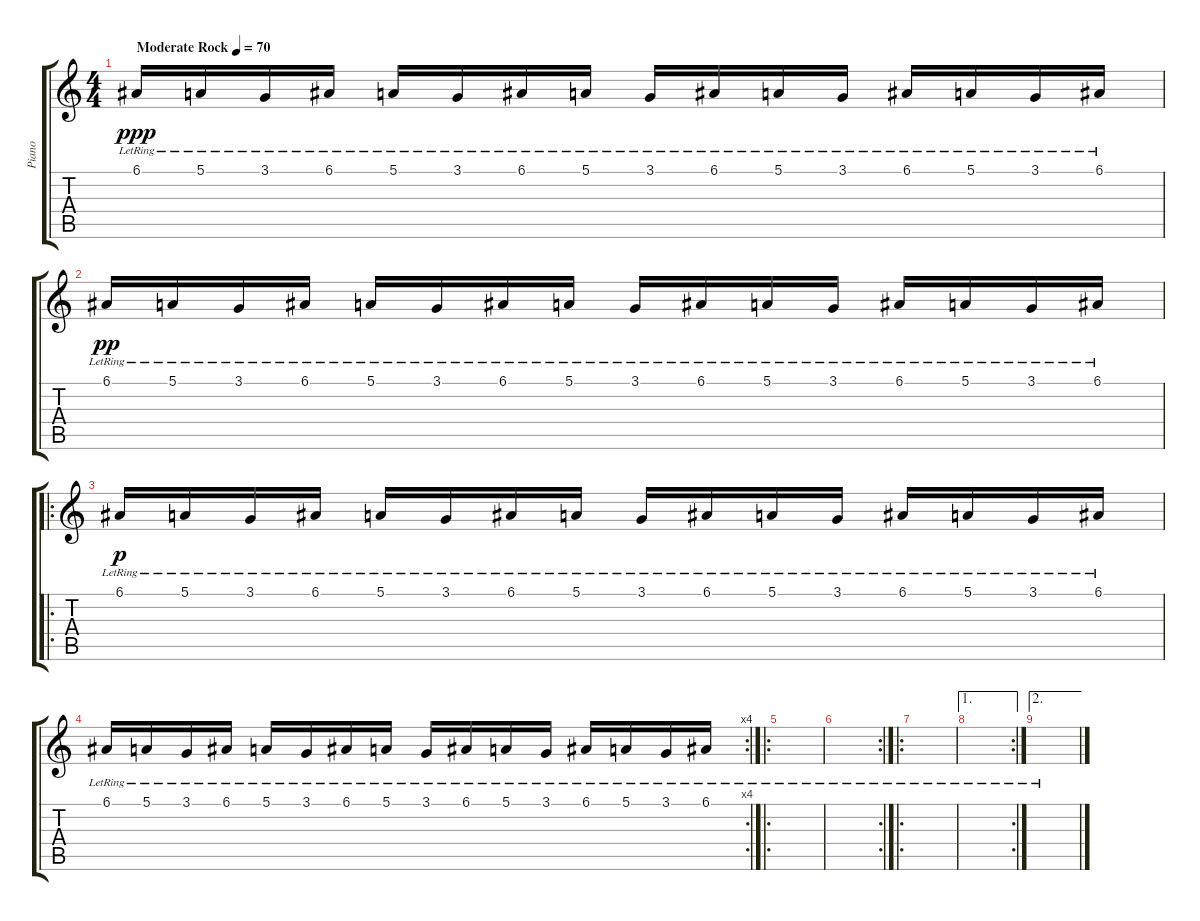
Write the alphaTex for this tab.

\track ("Piano" "Piano") {instrument brightacousticpiano}
\staff {score tabs}
\tuning (E4 B3 G3 D3 A2 E2) {hide}
\ts (4 4)
\tempo (70 "Moderate Rock")
\clef g2
\ks c
6.1{lr}.16{dy ppp instrument brightacousticpiano} 5.1{lr}.16 3.1{lr}.16 6.1{lr}.16 5.1{lr}.16 3.1{lr}.16 6.1{lr}.16 5.1{lr}.16 3.1{lr}.16 6.1{lr}.16 5.1{lr}.16 3.1{lr}.16 6.1{lr}.16 5.1{lr}.16 3.1{lr}.16 6.1{lr}.16 |
6.1{lr}.16{dy pp} 5.1{lr}.16 3.1{lr}.16 6.1{lr}.16 5.1{lr}.16 3.1{lr}.16 6.1{lr}.16 5.1{lr}.16 3.1{lr}.16 6.1{lr}.16 5.1{lr}.16 3.1{lr}.16 6.1{lr}.16 5.1{lr}.16 3.1{lr}.16 6.1{lr}.16 |
\ro
6.1{lr}.16{dy p} 5.1{lr}.16 3.1{lr}.16 6.1{lr}.16 5.1{lr}.16 3.1{lr}.16 6.1{lr}.16 5.1{lr}.16 3.1{lr}.16 6.1{lr}.16 5.1{lr}.16 3.1{lr}.16 6.1{lr}.16 5.1{lr}.16 3.1{lr}.16 6.1{lr}.16 |
\rc 4
6.1{lr}.16 5.1{lr}.16 3.1{lr}.16 6.1{lr}.16 5.1{lr}.16 3.1{lr}.16 6.1{lr}.16 5.1{lr}.16 3.1{lr}.16 6.1{lr}.16 5.1{lr}.16 3.1{lr}.16 6.1{lr}.16 5.1{lr}.16 3.1{lr}.16 6.1{lr}.16 |
\ro
|
\rc 2
|
\ro
|
\ae 1
\rc 2
|
\ae 2
